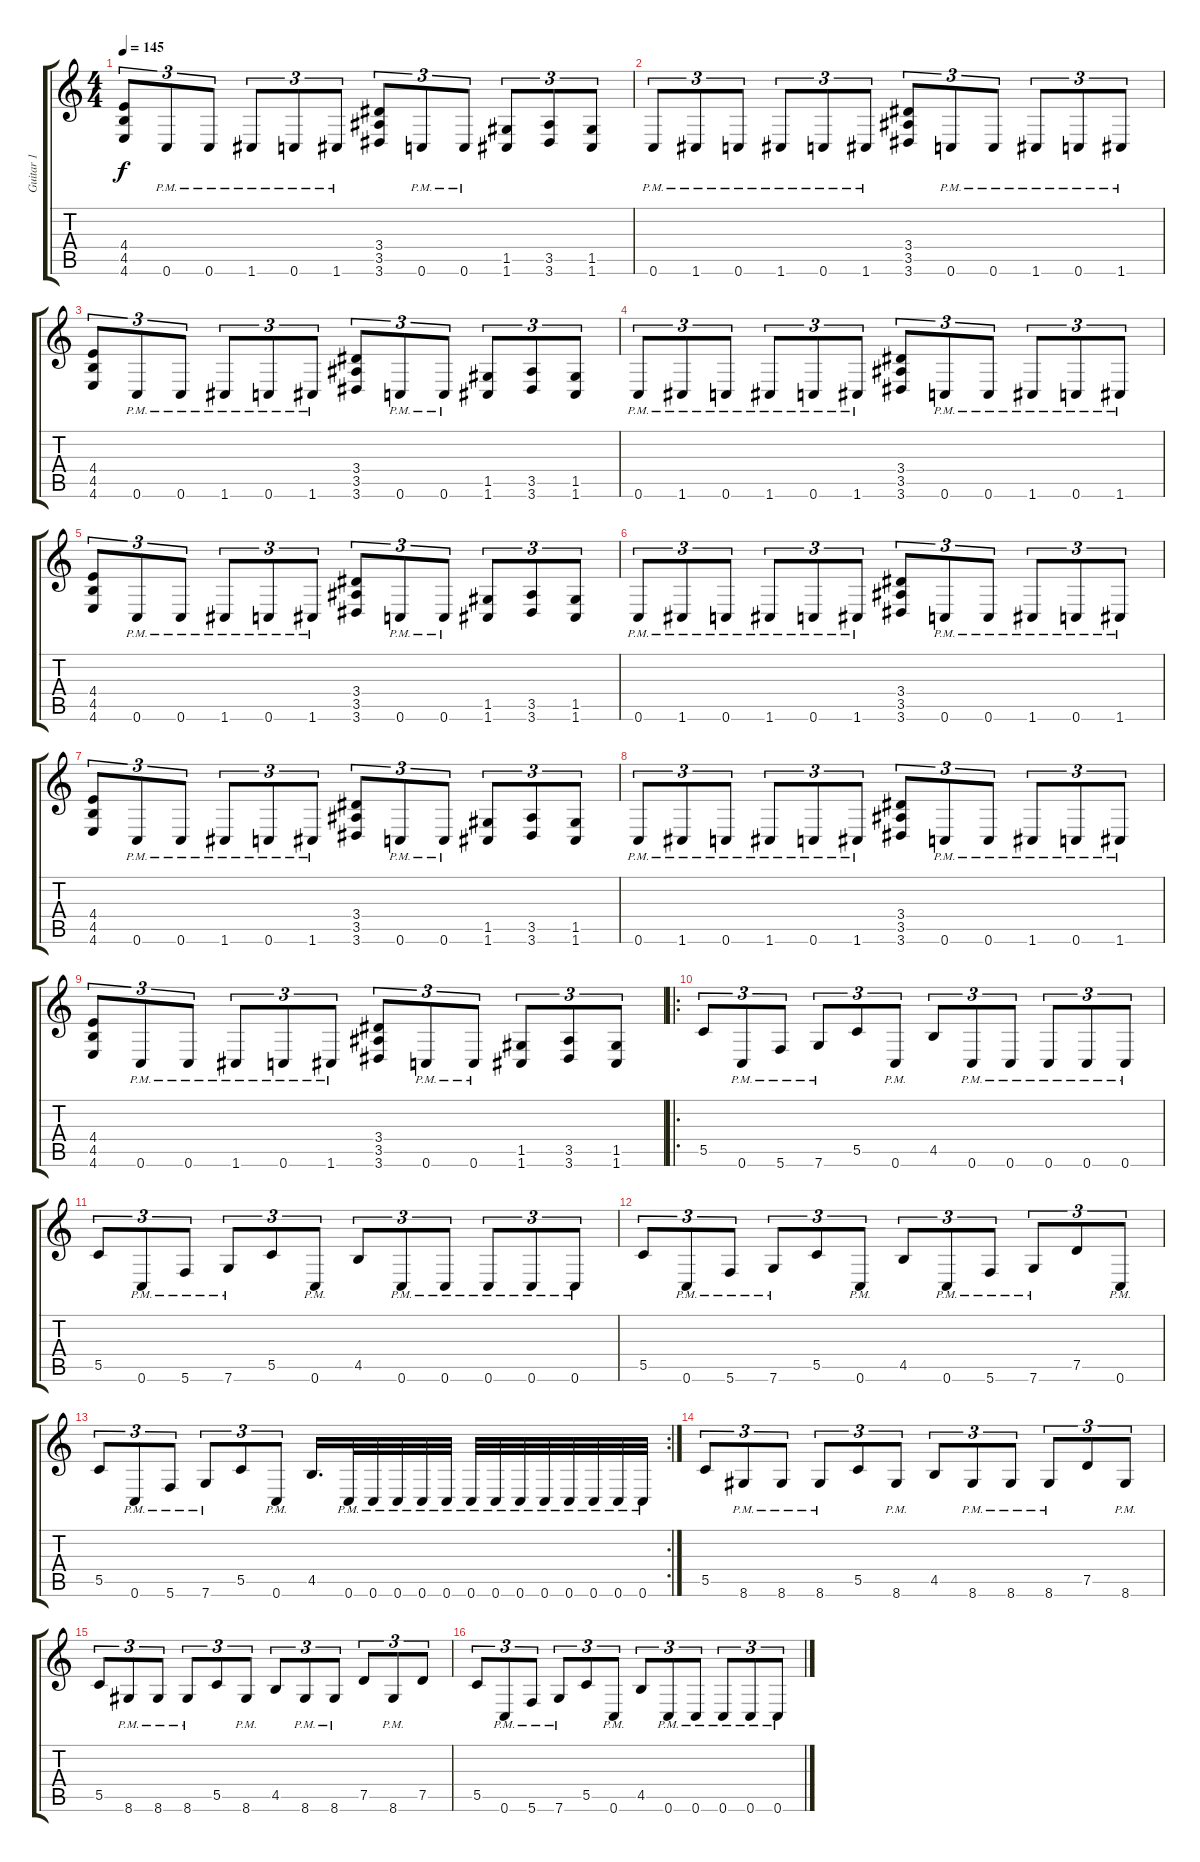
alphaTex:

\track ("Guitar 1" "Guitar 1") {instrument distortionguitar}
\staff {score tabs}
\tuning (D4 A3 F3 C3 G2 C2) {hide}
\ts (4 4)
\tempo 145
\clef g2
\ks c
(4.4 4.5 4.6).8{tu (3 2) dy f} 0.6{pm}.8{tu (3 2)} 0.6{pm}.8{tu (3 2)} 1.6{pm}.8{tu (3 2)} 0.6{pm}.8{tu (3 2)} 1.6{pm}.8{tu (3 2)} (3.4 3.5 3.6).8{tu (3 2)} 0.6{pm}.8{tu (3 2)} 0.6{pm}.8{tu (3 2)} (1.5 1.6).8{tu (3 2)} (3.5 3.6).8{tu (3 2)} (1.5 1.6).8{tu (3 2)} |
0.6{pm}.8{tu (3 2)} 1.6{pm}.8{tu (3 2)} 0.6{pm}.8{tu (3 2)} 1.6{pm}.8{tu (3 2)} 0.6{pm}.8{tu (3 2)} 1.6{pm}.8{tu (3 2)} (3.4 3.5 3.6).8{tu (3 2)} 0.6{pm}.8{tu (3 2)} 0.6{pm}.8{tu (3 2)} 1.6{pm}.8{tu (3 2)} 0.6{pm}.8{tu (3 2)} 1.6{pm}.8{tu (3 2)} |
(4.4 4.5 4.6).8{tu (3 2)} 0.6{pm}.8{tu (3 2)} 0.6{pm}.8{tu (3 2)} 1.6{pm}.8{tu (3 2)} 0.6{pm}.8{tu (3 2)} 1.6{pm}.8{tu (3 2)} (3.4 3.5 3.6).8{tu (3 2)} 0.6{pm}.8{tu (3 2)} 0.6{pm}.8{tu (3 2)} (1.5 1.6).8{tu (3 2)} (3.5 3.6).8{tu (3 2)} (1.5 1.6).8{tu (3 2)} |
0.6{pm}.8{tu (3 2)} 1.6{pm}.8{tu (3 2)} 0.6{pm}.8{tu (3 2)} 1.6{pm}.8{tu (3 2)} 0.6{pm}.8{tu (3 2)} 1.6{pm}.8{tu (3 2)} (3.4 3.5 3.6).8{tu (3 2)} 0.6{pm}.8{tu (3 2)} 0.6{pm}.8{tu (3 2)} 1.6{pm}.8{tu (3 2)} 0.6{pm}.8{tu (3 2)} 1.6{pm}.8{tu (3 2)} |
(4.4 4.5 4.6).8{tu (3 2)} 0.6{pm}.8{tu (3 2)} 0.6{pm}.8{tu (3 2)} 1.6{pm}.8{tu (3 2)} 0.6{pm}.8{tu (3 2)} 1.6{pm}.8{tu (3 2)} (3.4 3.5 3.6).8{tu (3 2)} 0.6{pm}.8{tu (3 2)} 0.6{pm}.8{tu (3 2)} (1.5 1.6).8{tu (3 2)} (3.5 3.6).8{tu (3 2)} (1.5 1.6).8{tu (3 2)} |
0.6{pm}.8{tu (3 2)} 1.6{pm}.8{tu (3 2)} 0.6{pm}.8{tu (3 2)} 1.6{pm}.8{tu (3 2)} 0.6{pm}.8{tu (3 2)} 1.6{pm}.8{tu (3 2)} (3.4 3.5 3.6).8{tu (3 2)} 0.6{pm}.8{tu (3 2)} 0.6{pm}.8{tu (3 2)} 1.6{pm}.8{tu (3 2)} 0.6{pm}.8{tu (3 2)} 1.6{pm}.8{tu (3 2)} |
(4.4 4.5 4.6).8{tu (3 2)} 0.6{pm}.8{tu (3 2)} 0.6{pm}.8{tu (3 2)} 1.6{pm}.8{tu (3 2)} 0.6{pm}.8{tu (3 2)} 1.6{pm}.8{tu (3 2)} (3.4 3.5 3.6).8{tu (3 2)} 0.6{pm}.8{tu (3 2)} 0.6{pm}.8{tu (3 2)} (1.5 1.6).8{tu (3 2)} (3.5 3.6).8{tu (3 2)} (1.5 1.6).8{tu (3 2)} |
0.6{pm}.8{tu (3 2)} 1.6{pm}.8{tu (3 2)} 0.6{pm}.8{tu (3 2)} 1.6{pm}.8{tu (3 2)} 0.6{pm}.8{tu (3 2)} 1.6{pm}.8{tu (3 2)} (3.4 3.5 3.6).8{tu (3 2)} 0.6{pm}.8{tu (3 2)} 0.6{pm}.8{tu (3 2)} 1.6{pm}.8{tu (3 2)} 0.6{pm}.8{tu (3 2)} 1.6{pm}.8{tu (3 2)} |
(4.4 4.5 4.6).8{tu (3 2)} 0.6{pm}.8{tu (3 2)} 0.6{pm}.8{tu (3 2)} 1.6{pm}.8{tu (3 2)} 0.6{pm}.8{tu (3 2)} 1.6{pm}.8{tu (3 2)} (3.4 3.5 3.6).8{tu (3 2)} 0.6{pm}.8{tu (3 2)} 0.6{pm}.8{tu (3 2)} (1.5 1.6).8{tu (3 2)} (3.5 3.6).8{tu (3 2)} (1.5 1.6).8{tu (3 2)} |
\ro
5.5.8{tu (3 2)} 0.6{pm}.8{tu (3 2)} 5.6{pm}.8{tu (3 2)} 7.6{pm}.8{tu (3 2)} 5.5.8{tu (3 2)} 0.6{pm}.8{tu (3 2)} 4.5.8{tu (3 2)} 0.6{pm}.8{tu (3 2)} 0.6{pm}.8{tu (3 2)} 0.6{pm}.8{tu (3 2)} 0.6{pm}.8{tu (3 2)} 0.6{pm}.8{tu (3 2)} |
5.5.8{tu (3 2)} 0.6{pm}.8{tu (3 2)} 5.6{pm}.8{tu (3 2)} 7.6{pm}.8{tu (3 2)} 5.5.8{tu (3 2)} 0.6{pm}.8{tu (3 2)} 4.5.8{tu (3 2)} 0.6{pm}.8{tu (3 2)} 0.6{pm}.8{tu (3 2)} 0.6{pm}.8{tu (3 2)} 0.6{pm}.8{tu (3 2)} 0.6{pm}.8{tu (3 2)} |
5.5.8{tu (3 2)} 0.6{pm}.8{tu (3 2)} 5.6{pm}.8{tu (3 2)} 7.6{pm}.8{tu (3 2)} 5.5.8{tu (3 2)} 0.6{pm}.8{tu (3 2)} 4.5.8{tu (3 2)} 0.6{pm}.8{tu (3 2)} 5.6{pm}.8{tu (3 2)} 7.6{pm}.8{tu (3 2)} 7.5.8{tu (3 2)} 0.6{pm}.8{tu (3 2)} |
\rc 2
5.5.8{tu (3 2)} 0.6{pm}.8{tu (3 2)} 5.6{pm}.8{tu (3 2)} 7.6{pm}.8{tu (3 2)} 5.5.8{tu (3 2)} 0.6{pm}.8{tu (3 2)} 4.5.16{d} 0.6{pm}.32 0.6{pm}.32 0.6{pm}.32 0.6{pm}.32 0.6{pm}.32 0.6{pm}.32 0.6{pm}.32 0.6{pm}.32 0.6{pm}.32 0.6{pm}.32 0.6{pm}.32 0.6{pm}.32 0.6{pm}.32 |
5.5.8{tu (3 2)} 8.6{pm}.8{tu (3 2)} 8.6{pm}.8{tu (3 2)} 8.6{pm}.8{tu (3 2)} 5.5.8{tu (3 2)} 8.6{pm}.8{tu (3 2)} 4.5.8{tu (3 2)} 8.6{pm}.8{tu (3 2)} 8.6{pm}.8{tu (3 2)} 8.6{pm}.8{tu (3 2)} 7.5.8{tu (3 2)} 8.6{pm}.8{tu (3 2)} |
5.5.8{tu (3 2)} 8.6{pm}.8{tu (3 2)} 8.6{pm}.8{tu (3 2)} 8.6{pm}.8{tu (3 2)} 5.5.8{tu (3 2)} 8.6{pm}.8{tu (3 2)} 4.5.8{tu (3 2)} 8.6{pm}.8{tu (3 2)} 8.6{pm}.8{tu (3 2)} 7.5.8{tu (3 2)} 8.6{pm}.8{tu (3 2)} 7.5.8{tu (3 2)} |
5.5.8{tu (3 2)} 0.6{pm}.8{tu (3 2)} 5.6{pm}.8{tu (3 2)} 7.6{pm}.8{tu (3 2)} 5.5.8{tu (3 2)} 0.6{pm}.8{tu (3 2)} 4.5.8{tu (3 2)} 0.6{pm}.8{tu (3 2)} 0.6{pm}.8{tu (3 2)} 0.6{pm}.8{tu (3 2)} 0.6{pm}.8{tu (3 2)} 0.6{pm}.8{tu (3 2)}
